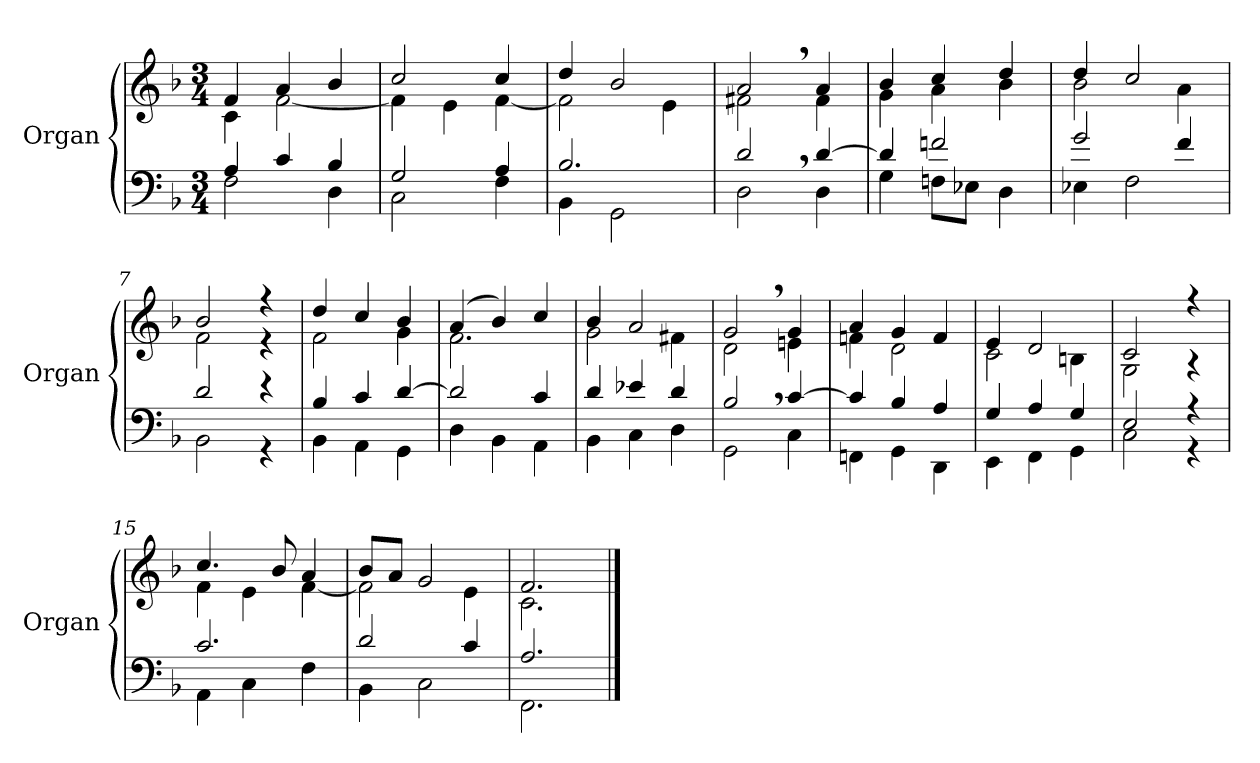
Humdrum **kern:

**kern	**kern
*part1	*part1
*staff2	*staff1
*I"Organ	*
*I'Organ	*
*clefF4	*clefG2
*k[b-]	*k[b-]
*M3/4	*M3/4
=1	=1
*^	*^
4A/	2F\	4f/	4c\
4c/	.	4a/	[<2f\
4B-/	4D\	4b-/	.
=2	=2	=2	=2
2G/	2C\	2cc/	4f\]
.	.	.	4e\
4A/	4F\	4cc/	[<4f\
=3	=3	=3	=3
2.B-/	4BB-\	4dd/	2f\]
.	2GG\	2b-/	.
.	.	.	4e\
=4	=4	=4	=4
2d,</	2D\	2a,>/	2f#X\
[>4d/	4D\	4a/	4f#\
=5	=5	=5	=5
4d/]	4G\	4b-/	4g\
2fn/	8Fn\L	4cc/	4a\
.	8E-X\J	.	.
.	4D\	4dd/	4b-\
=6	=6	=6	=6
2g/	4E-X\	4dd/	2b-\
.	2F\	2cc/	.
4f/	.	.	4a\
=7	=7	=7	=7
2d/	2BB-\	2b-/	2f\
4r	4r	4r	4r
=8	=8	=8	=8
4B-/	4BB-\	4dd/	2f\
4c/	4AA\	4cc/	.
[>4d/	4GG\	4b-/	4g\
=9	=9	=9	=9
2d/]	4D\	(>4a/	2.f\
.	4BB-\	4b-/)	.
4c/	4AA\	4cc/	.
=10	=10	=10	=10
4d/	4BB-\	4b-/	2g\
4e-X/	4C\	2a/	.
4d/	4D\	.	4f#X\
=11	=11	=11	=11
2B-,</	2GG\	2g,>/	2d\
[>4c/	4C\	4g/	4en\
=12	=12	=12	=12
4c/]	4FFn\	4a/	4fn\
4B-/	4GG\	4g/	2d\
4A/	4DD\	4f/	.
=13	=13	=13	=13
4G/	4EE\	4e/	2c\
4A/	4FF\	2d/	.
4G/	4GG\	.	4Bn\
=14	=14	=14	=14
2E/	2C\	2c/	2G\
4r	4r	4r	4r
=15	=15	=15	=15
2.c/	4AA\	4.cc/	4f\
.	4C\	.	4e\
.	.	8b-/	.
.	4F\	4a/	[<4f\
=16	=16	=16	=16
2d/	4BB-\	8b-/L	2f\]
.	.	8a/J	.
.	2C\	2g/	.
4c/	.	.	4e\
=17	=17	=17	=17
2.A/	2.FF\	2.f/	2.c\
*v	*v	*	*
*	*v	*v
==	==
*-	*-
